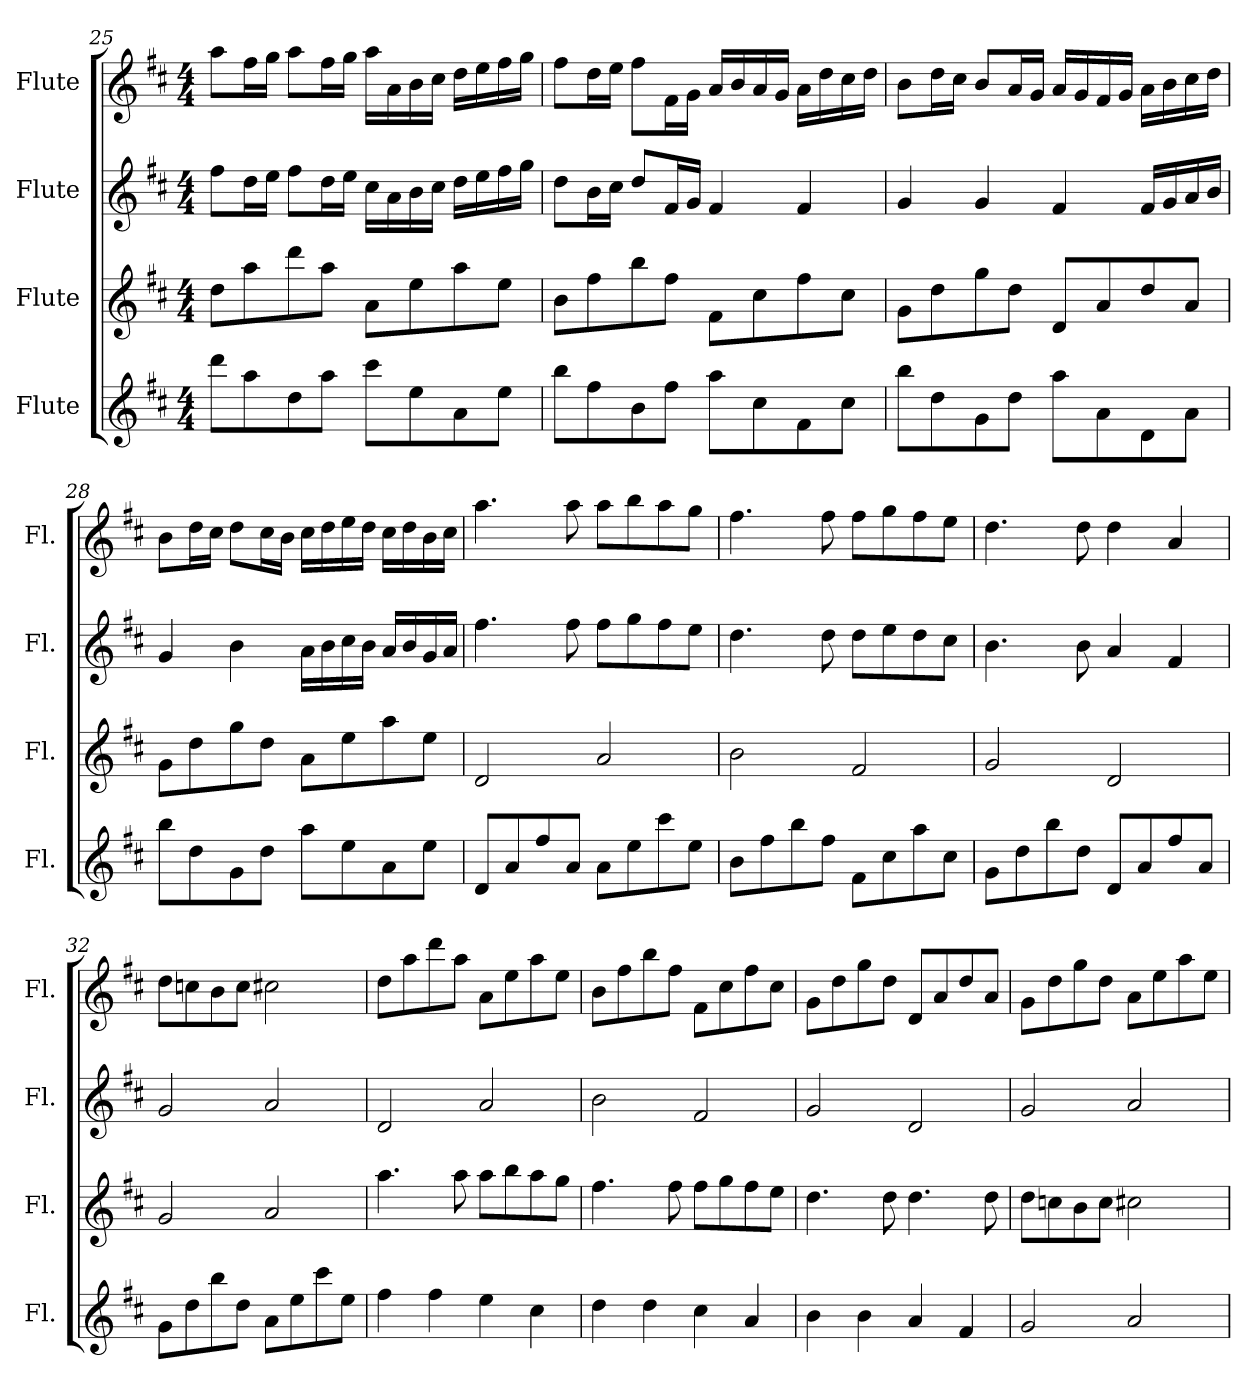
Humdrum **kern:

**kern	**kern	**kern	**kern
*part4	*part3	*part2	*part1
*staff4	*staff3	*staff2	*staff1
*I"Flute	*I"Flute	*I"Flute	*I"Flute
*I'Fl.	*I'Fl.	*I'Fl.	*I'Fl.
*clefG2	*clefG2	*clefG2	*clefG2
*k[f#c#]	*k[f#c#]	*k[f#c#]	*k[f#c#]
*M4/4	*M4/4	*M4/4	*M4/4
=25	=25	=25	=25
8ddd\L	8dd\L	8ff#\L	8aa\L
8aa\	8aa\	16dd\L	16ff#\L
.	.	16ee\JJ	16gg\JJ
8dd\	8ddd\	8ff#\L	8aa\L
8aa\J	8aa\J	16dd\L	16ff#\L
.	.	16ee\JJ	16gg\JJ
8ccc#\L	8a\L	16cc#\LL	16aa\LL
.	.	16a\	16a\
8ee\	8ee\	16b\	16b\
.	.	16cc#\JJ	16cc#\JJ
8a\	8aa\	16dd\LL	16dd\LL
.	.	16ee\	16ee\
8ee\J	8ee\J	16ff#\	16ff#\
.	.	16gg\JJ	16gg\JJ
=26	=26	=26	=26
8bb\L	8b\L	8dd\L	8ff#\L
8ff#\	8ff#\	16b\L	16dd\L
.	.	16cc#\JJ	16ee\JJ
8b\	8bb\	8dd/L	8ff#\L
8ff#\J	8ff#\J	16f#/L	16f#\L
.	.	16g/JJ	16g\JJ
8aa\L	8f#\L	4f#/	16a/LL
.	.	.	16b/
8cc#\	8cc#\	.	16a/
.	.	.	16g/JJ
8f#\	8ff#\	4f#/	16a\LL
.	.	.	16dd\
8cc#\J	8cc#\J	.	16cc#\
.	.	.	16dd\JJ
!!LO:LB:g=z
=27	=27	=27	=27
8bb\L	8g\L	4g/	8b\L
8dd\	8dd\	.	16dd\L
.	.	.	16cc#\JJ
8g\	8gg\	4g/	8b/L
8dd\J	8dd\J	.	16a/L
.	.	.	16g/JJ
8aa\L	8d/L	4f#/	16a/LL
.	.	.	16g/
8a\	8a/	.	16f#/
.	.	.	16g/JJ
8d\	8dd/	16f#/LL	16a\LL
.	.	16g/	16b\
8a\J	8a/J	16a/	16cc#\
.	.	16b/JJ	16dd\JJ
=28	=28	=28	=28
8bb\L	8g\L	4g/	8b\L
8dd\	8dd\	.	16dd\L
.	.	.	16cc#\JJ
8g\	8gg\	4b\	8dd\L
8dd\J	8dd\J	.	16cc#\L
.	.	.	16b\JJ
8aa\L	8a\L	16a\LL	16cc#\LL
.	.	16b\	16dd\
8ee\	8ee\	16cc#\	16ee\
.	.	16b\JJ	16dd\JJ
8a\	8aa\	16a/LL	16cc#\LL
.	.	16b/	16dd\
8ee\J	8ee\J	16g/	16b\
.	.	16a/JJ	16cc#\JJ
=29	=29	=29	=29
8d/L	2d/	4.ff#\	4.aa\
8a/	.	.	.
8ff#/	.	.	.
8a/J	.	8ff#\	8aa\
8a\L	2a/	8ff#\L	8aa\L
8ee\	.	8gg\	8bb\
8ccc#\	.	8ff#\	8aa\
8ee\J	.	8ee\J	8gg\J
=30	=30	=30	=30
8b\L	2b\	4.dd\	4.ff#\
8ff#\	.	.	.
8bb\	.	.	.
8ff#\J	.	8dd\	8ff#\
8f#\L	2f#/	8dd\L	8ff#\L
8cc#\	.	8ee\	8gg\
8aa\	.	8dd\	8ff#\
8cc#\J	.	8cc#\J	8ee\J
=31	=31	=31	=31
8g\L	2g/	4.b\	4.dd\
8dd\	.	.	.
8bb\	.	.	.
8dd\J	.	8b\	8dd\
8d/L	2d/	4a/	4dd\
8a/	.	.	.
8ff#/	.	4f#/	4a/
8a/J	.	.	.
!!LO:PB:g=z
=32	=32	=32	=32
8g\L	2g/	2g/	8dd\L
8dd\	.	.	8ccn\
8bb\	.	.	8b\
8dd\J	.	.	8cc\J
8a\L	2a/	2a/	2cc#X\
8ee\	.	.	.
8ccc#\	.	.	.
8ee\J	.	.	.
=33	=33	=33	=33
4ff#\	4.aa\	2d/	8dd\L
.	.	.	8aa\
4ff#\	.	.	8ddd\
.	8aa\	.	8aa\J
4ee\	8aa\L	2a/	8a\L
.	8bb\	.	8ee\
4cc#\	8aa\	.	8aa\
.	8gg\J	.	8ee\J
=34	=34	=34	=34
4dd\	4.ff#\	2b\	8b\L
.	.	.	8ff#\
4dd\	.	.	8bb\
.	8ff#\	.	8ff#\J
4cc#\	8ff#\L	2f#/	8f#\L
.	8gg\	.	8cc#\
4a/	8ff#\	.	8ff#\
.	8ee\J	.	8cc#\J
=35	=35	=35	=35
4b\	4.dd\	2g/	8g\L
.	.	.	8dd\
4b\	.	.	8gg\
.	8dd\	.	8dd\J
4a/	4.dd\	2d/	8d/L
.	.	.	8a/
4f#/	.	.	8dd/
.	8dd\	.	8a/J
=36	=36	=36	=36
2g/	8dd\L	2g/	8g\L
.	8ccn\	.	8dd\
.	8b\	.	8gg\
.	8cc\J	.	8dd\J
2a/	2cc#X\	2a/	8a\L
.	.	.	8ee\
.	.	.	8aa\
.	.	.	8ee\J
=	=	=	=
*-	*-	*-	*-
